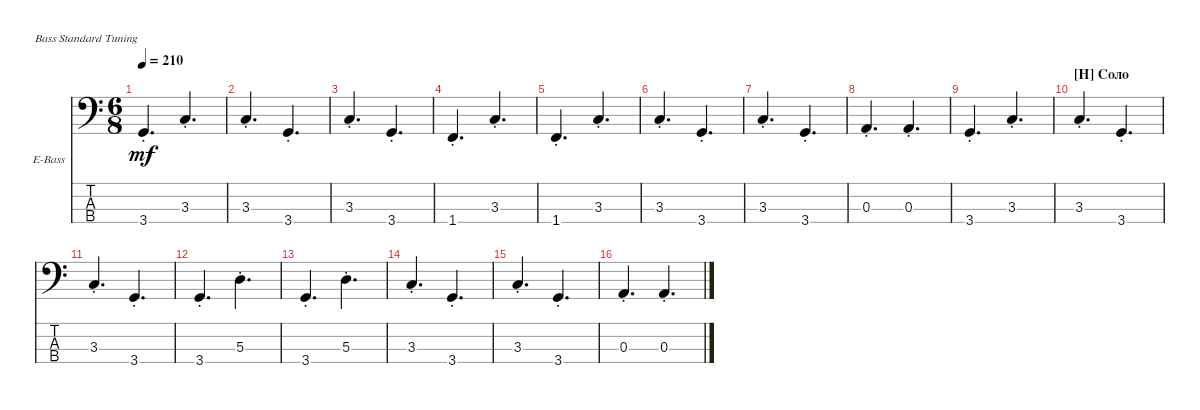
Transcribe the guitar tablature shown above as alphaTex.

\defaultSystemsLayout 4
\bracketExtendMode nobrackets
\firstSystemTrackNameOrientation horizontal
\otherSystemsTrackNameOrientation horizontal
\track ("Electric Bass" "E-Bass") {instrument electricbassfinger}
\staff {score tabs}
\tuning (G2 D2 A1 E1)
\ts (6 8)
\tempo 210
\clef f4
\scale
0.333333
\ks c
3.4{st}.4{d dy mf} 3.3{st}.4{d} |
\scale
0.333333 3.3{st}.4{d} 3.4{st}.4{d} |
\scale
0.333333 3.3{st}.4{d} 3.4{st}.4{d} |
\scale
0.333333 1.4{st}.4{d} 3.3{st}.4{d} |
\scale
0.333333 1.4{st}.4{d} 3.3{st}.4{d} |
\scale
0.333333 3.3{st}.4{d} 3.4{st}.4{d} |
\scale
0.333333 3.3{st}.4{d} 3.4{st}.4{d} |
\scale
0.333333 0.3{st}.4{d} 0.3{st}.4{d} |
\scale
0.333333 3.4{st}.4{d} 3.3{st}.4{d} |
\section ("H" "Соло")
\scale
0.333333 3.3{st}.4{d} 3.4{st}.4{d} |
\scale
0.333333 3.3{st}.4{d} 3.4{st}.4{d} |
\scale
0.333333 3.4{st}.4{d} 5.3{st}.4{d} |
\scale
0.333333 3.4{st}.4{d} 5.3{st}.4{d} |
\scale
0.333333 3.3{st}.4{d} 3.4{st}.4{d} |
\scale
0.333333 3.3{st}.4{d} 3.4{st}.4{d} |
\scale
0.333333 0.3{st}.4{d} 0.3{st}.4{d}
